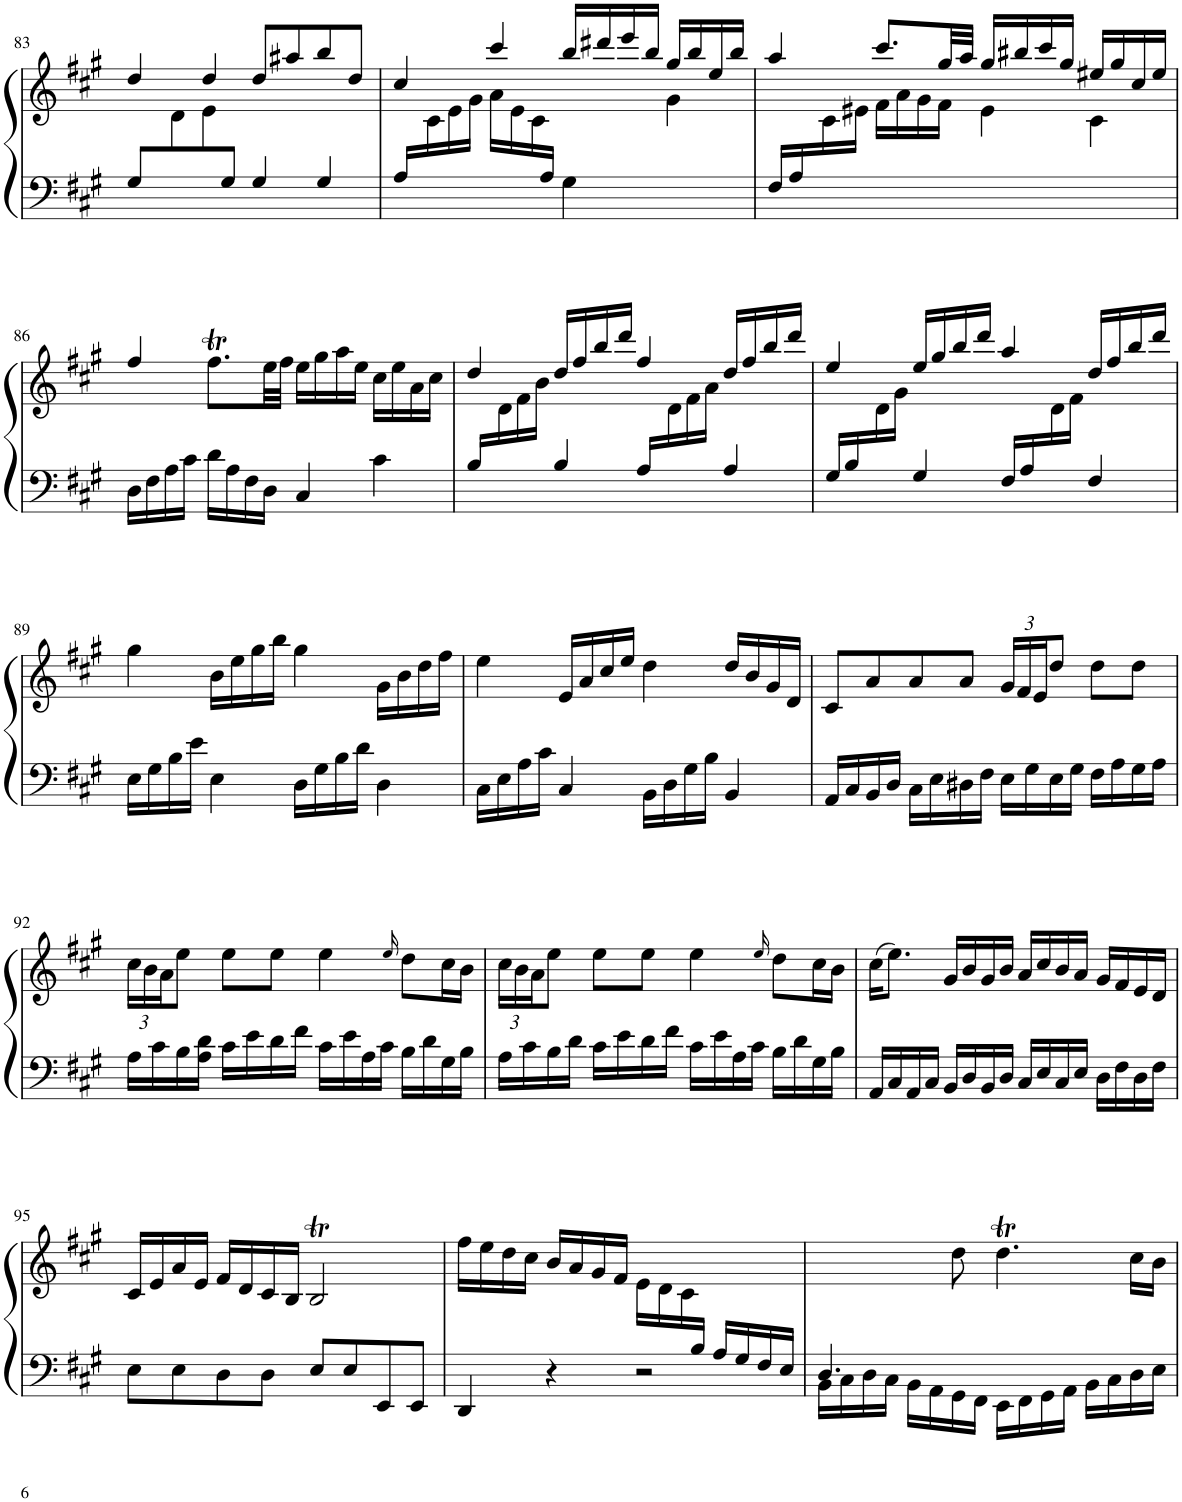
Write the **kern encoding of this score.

**kern	**kern
*part1	*part1
*staff2	*staff1
*I"Piano	*
*I'Pno.	*
!!LO:PB:g=z
*clefF4	*clefG2
*k[f#c#g#]	*k[f#c#g#]
*M4/4	*M4/4
*met(c)	*met(c)
=83	=83
*	*^
8G#/L	4dd/	8ryy
4ryy	.	8d\
.	4dd/	8e\
8G#/J	.	2ryy
4G#/	8dd/L	.
.	8aa#X/	.
4G#/	8bb/	.
.	8dd/J	8ryy
=84	=84	=84
16A/LL	4cc#/	16ryy
4.ryy	.	16c#\
.	.	16e\
.	.	16g#\JJ
.	4ccc#/	16a\LL
.	.	16e\
.	.	16c#\
16A/JJ	.	16ryy
*	*v	*v
4G#\	16bb/LL
.	16ddd#X/
.	16eee/
.	16bb/JJ
*	*^
4ryy	16gg#/LL	4g#\
.	16bb/	.
.	16ee/	.
.	16bb/JJ	.
=85	=85	=85
16F#/LL	4aa/	8ryy
16A/	.	.
2..ryy	.	16c#\
.	.	16e#X\JJ
.	8.ccc#/L	16f#\LL
.	.	16a\
.	.	16g#\
.	32gg#/LL	16f#\JJ
.	32aa/JJJ	.
.	16gg#/LL	4e#\
.	16bb#X/	.
.	16ccc#/	.
.	16gg#/JJ	.
.	16ee#X/LL	4c#\
.	16gg#/	.
.	16cc#/	.
.	16ee#/JJ	.
*	*v	*v
!!LO:LB:g=z
=86	=86
16D\LL	4ff#/
16F#\	.
16A\	.
16c#\JJ	.
16d\LL	8.ff#T\L
16A\	.
16F#\	.
16D\JJ	32ee\LL
.	32ff#\JJJ
4C#/	16ee\LL
.	16gg#\
.	16aa\
.	16ee\JJ
4c#\	16cc#\LL
.	16ee\
.	16a\
.	16cc#\JJ
=87	=87
*	*^
16B/LL	4dd/	16ryy
8.ryy	.	16d\
.	.	16f#\
.	.	16b\JJ
4B/	16dd/LL	16ryy
*	*v	*v
.	16ff#/
.	16bb/
.	16ddd/JJ
16A/LL	4ff#/
*	*^
8.ryy	.	16d\
.	.	16f#\
.	.	16a\JJ
4A/	16dd/LL	4ryy
.	16ff#/	.
.	16bb/	.
.	16ddd/JJ	.
=88	=88	=88
16G#/LL	4ee/	8ryy
16B/	.	.
8ryy	.	16d\
.	.	16g#\JJ
4G#/	16ee/LL	4.ryy
.	16gg#/	.
.	16bb/	.
.	16ddd/JJ	.
16F#/LL	4aa/	.
16A/	.	.
8ryy	.	16d\
.	.	16f#\JJ
4F#/	16dd/LL	4ryy
.	16ff#/	.
.	16bb/	.
.	16ddd/JJ	.
*	*v	*v
!!LO:LB:g=z
=89	=89
16E\LL	4gg#\
16G#\	.
16B\	.
16e\JJ	.
4E\	16b\LL
.	16ee\
.	16gg#\
.	16bb\JJ
16D\LL	4gg#\
16G#\	.
16B\	.
16d\JJ	.
4D\	16g#\LL
.	16b\
.	16dd\
.	16ff#\JJ
=90	=90
16C#\LL	4ee\
16E\	.
16A\	.
16c#\JJ	.
4C#/	16e/LL
.	16a/
.	16cc#/
.	16ee/JJ
16BB\LL	4dd\
16D\	.
16G#\	.
16B\JJ	.
4BB/	16dd/LL
.	16b/
.	16g#/
.	16d/JJ
=91	=91
16AA/LL	8c#/L
16C#/	.
16BB/	8a/
16D/JJ	.
16C#\LL	8a/
16E\	.
16D#X\	8a/J
16F#\JJ	.
*	*Xbrackettup
16E\LL	24g#/LL
.	24f#/
16G#\	.
.	24e/J
16E\	8dd/J
16G#\JJ	.
16F#\LL	8dd\L
16A\	.
16G#\	8dd\J
16A\JJ	.
!!LO:LB:g=z
=92	=92
16A\LL	24cc#\LL
.	24b\
16c#\	.
.	24a\J
16B\	8ee\J
16A\ 16d\JJ	.
16c#\LL	8ee\L
16e\	.
16d\	8ee\J
16f#\JJ	.
16c#\LL	4ee\
16e\	.
16A\	.
16c#\JJ	.
.	16qee/
16B\LL	8dd\L
16d\	.
16G#\	16cc#\L
16B\JJ	16b\JJ
=93	=93
16A\LL	24cc#\LL
.	24b\
16c#\	.
.	24a\J
16B\	8ee\J
16d\JJ	.
16c#\LL	8ee\L
16e\	.
16d\	8ee\J
16f#\JJ	.
16c#\LL	4ee\
16e\	.
16A\	.
16c#\JJ	.
.	16qee/
16B\LL	8dd\L
16d\	.
16G#\	16cc#\L
16B\JJ	16b\JJ
=94	=94
16AA/LL	(16cc#\KL
16C#/	8.ee\J)
16AA/	.
16C#/JJ	.
16BB/LL	16g#/LL
16D/	16b/
16BB/	16g#/
16D/JJ	16b/JJ
16C#/LL	16a/LL
16E/	16cc#/
16C#/	16b/
16E/JJ	16a/JJ
16D\LL	16g#/LL
16F#\	16f#/
16D\	16e/
16F#\JJ	16d/JJ
!!LO:LB:g=z
=95	=95
8E\L	16c#/LL
.	16e/
8E\	16a/
.	16e/JJ
8D\	16f#/LL
.	16d/
8D\J	16c#/
.	16B/JJ
8E/L	2BT/
8E/	.
8EE/	.
8EE/J	.
=96	=96
*^	*
8.ryy	4DD/	16ff#\LL
.	.	16ee\
.	.	16dd\
.	.	16cc#\JJ
.	4r	16b/LL
.	.	16a/
.	.	16g#/
.	.	16f#/JJ
.	2r	16e\LL
.	.	16d\
.	.	16c#\
16B/JJ	.	4ryy
16A/LL	.	.
16G#/	.	.
16F#/	.	.
16E/JJ	.	16ryy
=97	=97	=97
4.D/	16BB\LL	4.ryy
.	16C#\	.
.	16D\	.
.	16C#\JJ	.
.	16BB\LL	.
.	16AA\	.
2ryy	16GG#\	8dd\
.	16FF#\JJ	.
.	16EE\LL	4.ddT\
.	16FF#\	.
.	16GG#\	.
.	16AA\JJ	.
.	16BB\LL	.
.	16C#\	.
8ryy	16D\	16cc#\LL
.	16E\JJ	16b\JJ
*v	*v	*
=	=
*-	*-
